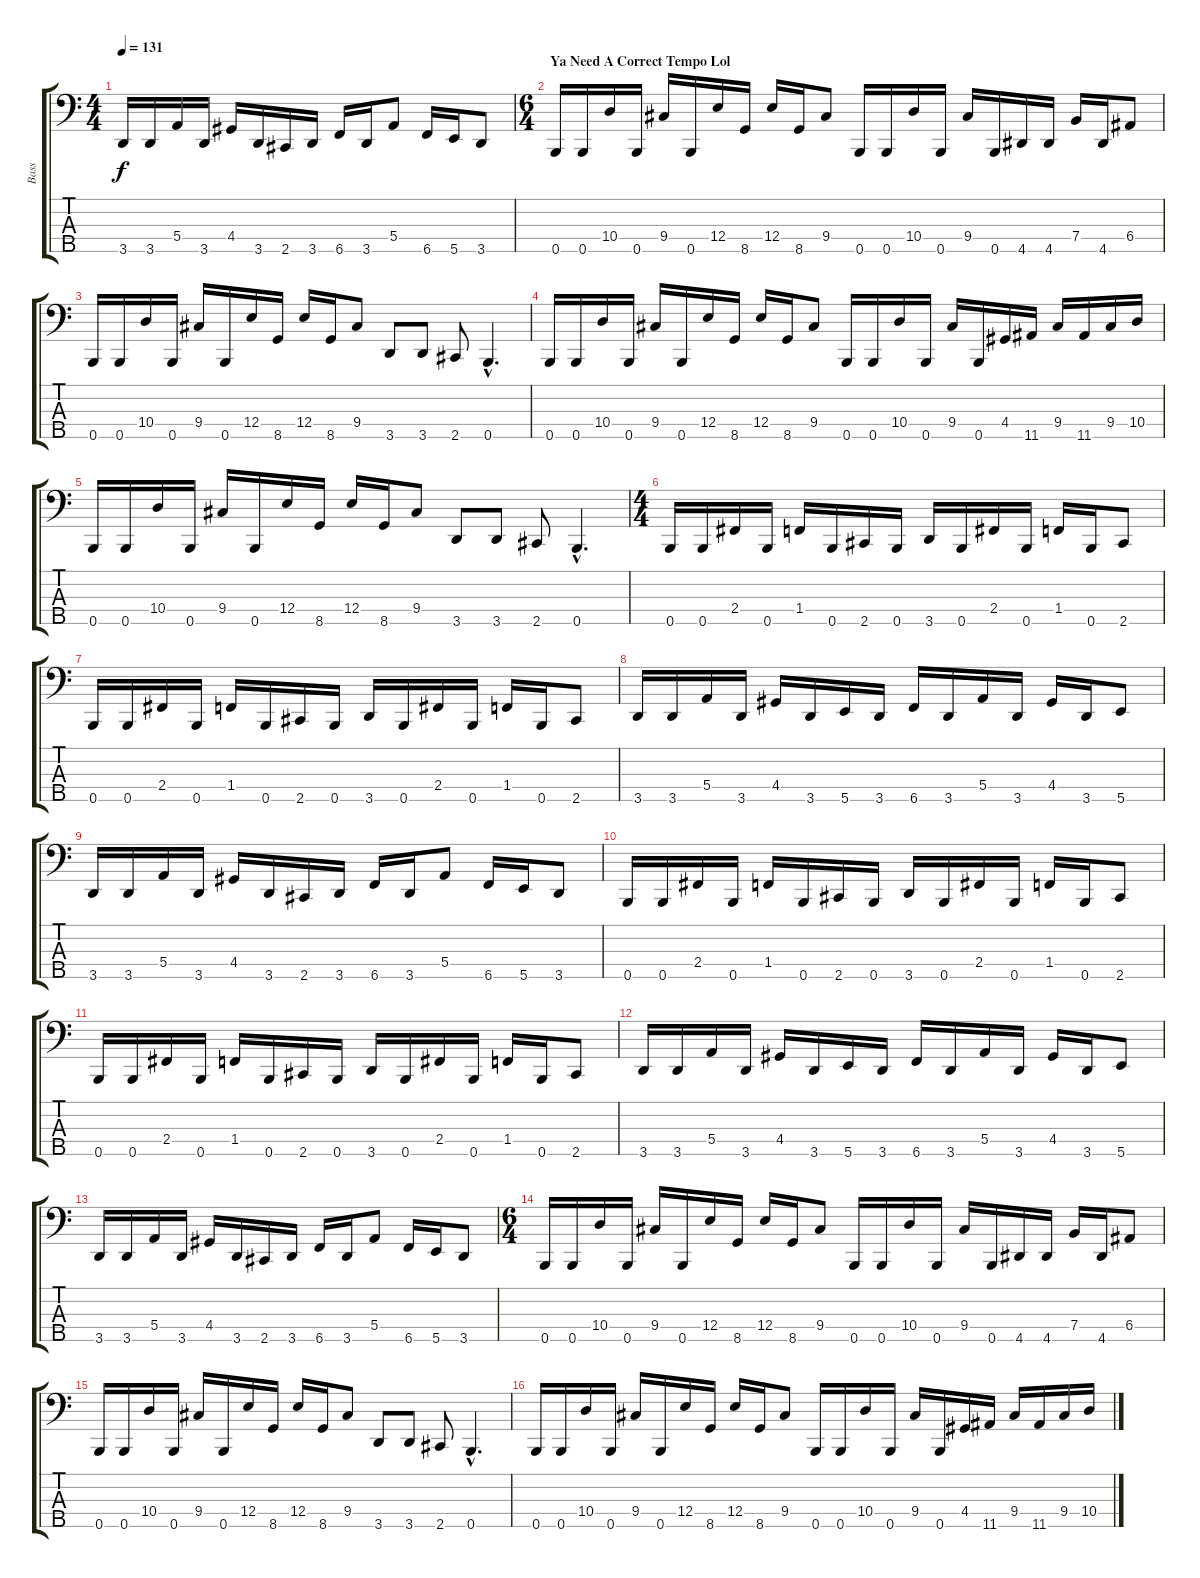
\track ("Bass" "Bass") {instrument electricbasspick}
\staff {score tabs}
\tuning (G2 D2 A1 E1 B0) {hide}
\ts (4 4)
\tempo 131
\clef f4
\ks c
3.5.16{dy f} 3.5.16 5.4.16 3.5.16 4.4.16 3.5.16 2.5.16 3.5.16 6.5.16 3.5.16 5.4.8 6.5.16 5.5.16 3.5.8 |
\ts (6 4)
\section ("" "Ya Need A Correct Tempo Lol")
0.5.16 0.5.16 10.4.16 0.5.16 9.4.16 0.5.16 12.4.16 8.5.16 12.4.16 8.5.16 9.4.8 0.5.16 0.5.16 10.4.16 0.5.16 9.4.16 0.5.16 4.5.16 4.5.16 7.4.16 4.5.16 6.4.8 |
0.5.16 0.5.16 10.4.16 0.5.16 9.4.16 0.5.16 12.4.16 8.5.16 12.4.16 8.5.16 9.4.8 3.5.8 3.5.8 2.5.8 0.5{hac}.4{d} |
0.5.16 0.5.16 10.4.16 0.5.16 9.4.16 0.5.16 12.4.16 8.5.16 12.4.16 8.5.16 9.4.8 0.5.16 0.5.16 10.4.16 0.5.16 9.4.16 0.5.16 4.4.16 11.5.16 9.4.16 11.5.16 9.4.16 10.4.16 |
0.5.16 0.5.16 10.4.16 0.5.16 9.4.16 0.5.16 12.4.16 8.5.16 12.4.16 8.5.16 9.4.8 3.5.8 3.5.8 2.5.8 0.5{hac}.4{d} |
\ts (4 4)
0.5.16 0.5.16 2.4.16 0.5.16 1.4.16 0.5.16 2.5.16 0.5.16 3.5.16 0.5.16 2.4.16 0.5.16 1.4.16 0.5.16 2.5.8 |
0.5.16 0.5.16 2.4.16 0.5.16 1.4.16 0.5.16 2.5.16 0.5.16 3.5.16 0.5.16 2.4.16 0.5.16 1.4.16 0.5.16 2.5.8 |
3.5.16 3.5.16 5.4.16 3.5.16 4.4.16 3.5.16 5.5.16 3.5.16 6.5.16 3.5.16 5.4.16 3.5.16 4.4.16 3.5.16 5.5.8 |
3.5.16 3.5.16 5.4.16 3.5.16 4.4.16 3.5.16 2.5.16 3.5.16 6.5.16 3.5.16 5.4.8 6.5.16 5.5.16 3.5.8 |
0.5.16 0.5.16 2.4.16 0.5.16 1.4.16 0.5.16 2.5.16 0.5.16 3.5.16 0.5.16 2.4.16 0.5.16 1.4.16 0.5.16 2.5.8 |
0.5.16 0.5.16 2.4.16 0.5.16 1.4.16 0.5.16 2.5.16 0.5.16 3.5.16 0.5.16 2.4.16 0.5.16 1.4.16 0.5.16 2.5.8 |
3.5.16 3.5.16 5.4.16 3.5.16 4.4.16 3.5.16 5.5.16 3.5.16 6.5.16 3.5.16 5.4.16 3.5.16 4.4.16 3.5.16 5.5.8 |
3.5.16 3.5.16 5.4.16 3.5.16 4.4.16 3.5.16 2.5.16 3.5.16 6.5.16 3.5.16 5.4.8 6.5.16 5.5.16 3.5.8 |
\ts (6 4)
0.5.16 0.5.16 10.4.16 0.5.16 9.4.16 0.5.16 12.4.16 8.5.16 12.4.16 8.5.16 9.4.8 0.5.16 0.5.16 10.4.16 0.5.16 9.4.16 0.5.16 4.5.16 4.5.16 7.4.16 4.5.16 6.4.8 |
0.5.16 0.5.16 10.4.16 0.5.16 9.4.16 0.5.16 12.4.16 8.5.16 12.4.16 8.5.16 9.4.8 3.5.8 3.5.8 2.5.8 0.5{hac}.4{d} |
0.5.16 0.5.16 10.4.16 0.5.16 9.4.16 0.5.16 12.4.16 8.5.16 12.4.16 8.5.16 9.4.8 0.5.16 0.5.16 10.4.16 0.5.16 9.4.16 0.5.16 4.4.16 11.5.16 9.4.16 11.5.16 9.4.16 10.4.16
